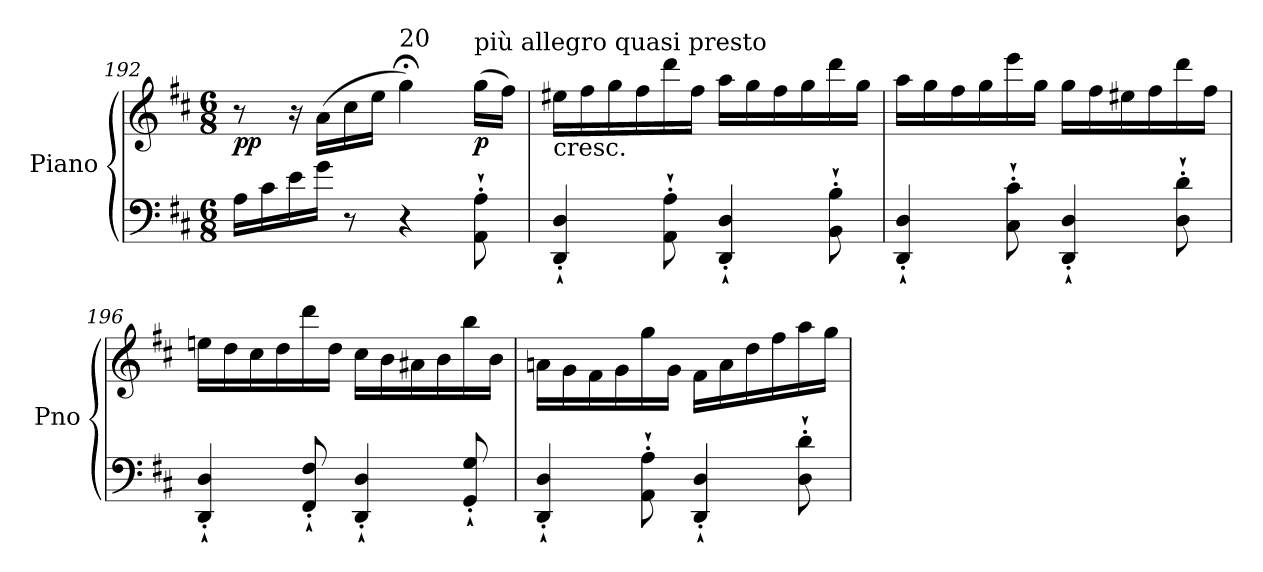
**kern	**kern	**dynam
*part1	*part1	*part1
*staff2	*staff1	*staff1/2
*I"Piano	*	*
*I'Pno	*	*
!!LO:PB:g=z
*clefF4	*clefG2	*
*k[f#c#]	*k[f#c#]	*
*D:	*D:	*
*M6/8	*M6/8	*
=192	=192	=192
!	!	!LO:DY:b
16A\LL	8r	pp
16c#\	.	.
16e\	16r	.
16g\JJ	(16a\LL	.
8r	16cc#\	.
.	16ee\JJ	.
!	!LO:TX:a:t=20	!
4r	4gg;<\)	.
!!LO:PB:g=z
=193-	=193-	=193-
!	!LO:TX:a:t=più allegro quasi presto	!
!	!	!LO:DY:b
8AA\`' 8A\`'	(16gg\LL	p
.	16ff#\JJ)	.
=194	=194	=194
!	!LO:TX:b:t=cresc.	!
4DD/`' 4D/`'	16ee#X\LL	.
.	16ff#\	.
.	16gg\	.
.	16ff#\	.
8AA\`' 8A\`'	16ddd\	.
.	16ff#\JJ	.
4DD/`' 4D/`'	16aa\LL	.
.	16gg\	.
.	16ff#\	.
.	16gg\	.
8BB\`' 8B\`'	16ddd\	.
.	16gg\JJ	.
=195	=195	=195
4DD/`' 4D/`'	16aa\LL	.
.	16gg\	.
.	16ff#\	.
.	16gg\	.
8C#\`' 8c#\`'	16eee\	.
.	16gg\JJ	.
4DD/`' 4D/`'	16gg\LL	.
.	16ff#\	.
.	16ee#X\	.
.	16ff#\	.
8D\`' 8d\`'	16ddd\	.
.	16ff#\JJ	.
=196	=196	=196
4DD/`' 4D/`'	16een\LL	.
.	16dd\	.
.	16cc#\	.
.	16dd\	.
8FF#/`' 8F#/`'	16ddd\	.
.	16dd\JJ	.
4DD/`' 4D/`'	16cc#\LL	.
.	16b\	.
.	16a#X\	.
.	16b\	.
8GG/`' 8G/`'	16bb\	.
.	16b\JJ	.
!!LO:LB:g=z
=197	=197	=197
4DD/`' 4D/`'	16an\LL	.
.	16g\	.
.	16f#\	.
.	16g\	.
8AA\`' 8A\`'	16gg\	.
.	16g\JJ	.
4DD/`' 4D/`'	16f#\LL	.
.	16a\	.
.	16dd\	.
.	16ff#\	.
8D\`' 8d\`'	16aa\	.
.	16gg\JJ	.
=	=	=
*-	*-	*-
